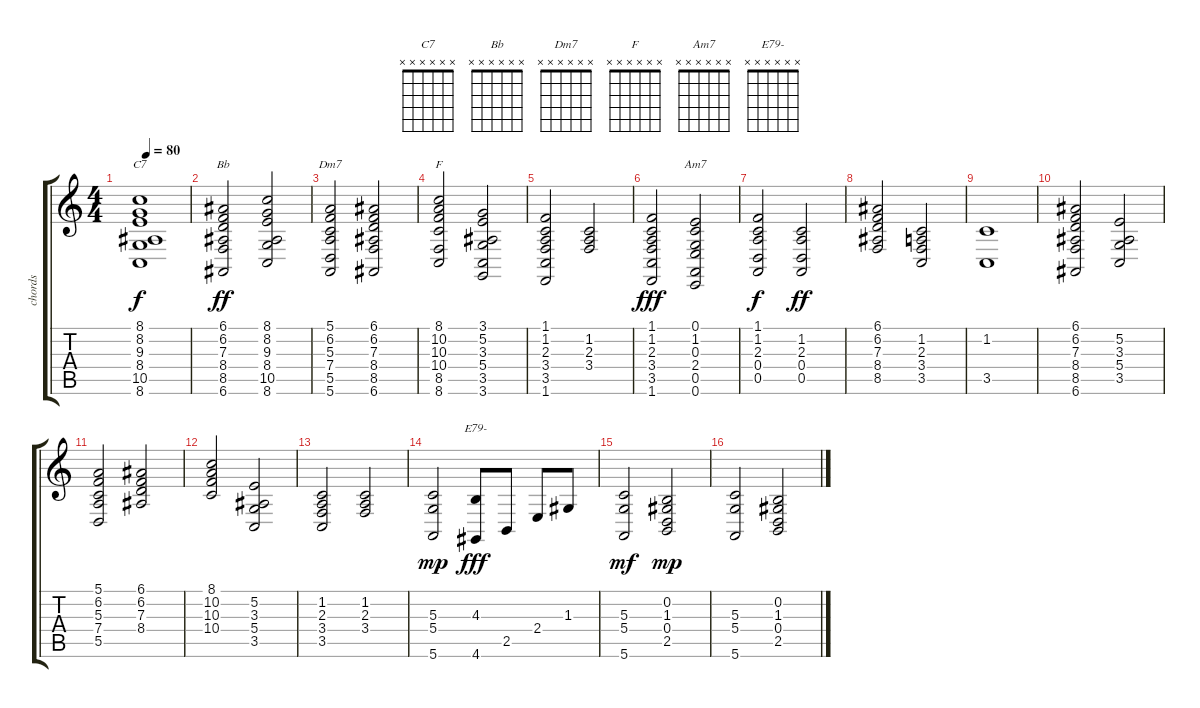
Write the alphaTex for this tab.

\track ("chords" "chords") {instrument electricpiano1}
\staff {score tabs}
\tuning (E4 B3 G3 D3 A2 E2) {hide}
\chord ("C7" x x x x x x)
\chord ("Bb" x x x x x x)
\chord ("Dm7" x x x x x x)
\chord ("F" x x x x x x)
\chord ("Am7" x x x x x x)
\chord ("E79-" x x x x x x)
\ts (4 4)
\tempo 80
\clef g2
\ks c
(8.1 8.2 9.3 8.4 10.5 8.6).1{ch "C7" dy f} |
(6.1 6.2 7.3 8.4 8.5 6.6).2{ch "Bb" dy ff} (8.1 8.2 9.3 8.4 10.5 8.6).2 |
(5.1 6.2 5.3 7.4 5.5 5.6).2{ch "Dm7"} (6.1 6.2 7.3 8.4 8.5 6.6).2 |
(8.1 10.2 10.3 10.4 8.5 8.6).2{ch "F"} (3.1 5.2 3.3 5.4 3.5 3.6).2 |
(1.1 1.2 2.3 3.4 3.5 1.6).2 (1.2 2.3 3.4).2 |
(1.1 1.2 2.3 3.4 3.5 1.6).2{dy fff} (0.1 1.2 0.3 2.4 0.5 0.6).2{ch "Am7"} |
(1.1 1.2 2.3 0.4 0.5).2{dy f} (1.2 2.3 0.4 0.5).2{dy ff} |
(6.1 6.2 7.3 8.4 8.5).2 (1.2 2.3 3.4 3.5).2 |
(1.2 3.5).1 |
(6.1 6.2 7.3 8.4 8.5 6.6).2 (5.2 3.3 5.4 3.5).2 |
(5.1 6.2 5.3 7.4 5.5).2 (6.1 6.2 7.3 8.4).2 |
(8.1 10.2 10.3 10.4).2 (5.2 3.3 5.4 3.5).2 |
(1.2 2.3 3.4 3.5).2 (1.2 2.3 3.4).2 |
(5.3 5.4 5.6).2{dy mp instrument electricpiano1} (4.3 4.6).8{ch "E79-" dy fff} 2.5.8 2.4.8 1.3.8 |
(5.3 5.4 5.6).2{dy mf} (0.2 1.3 0.4 2.5).2{dy mp} |
(5.3 5.4 5.6).2 (0.2 1.3 0.4 2.5).2
